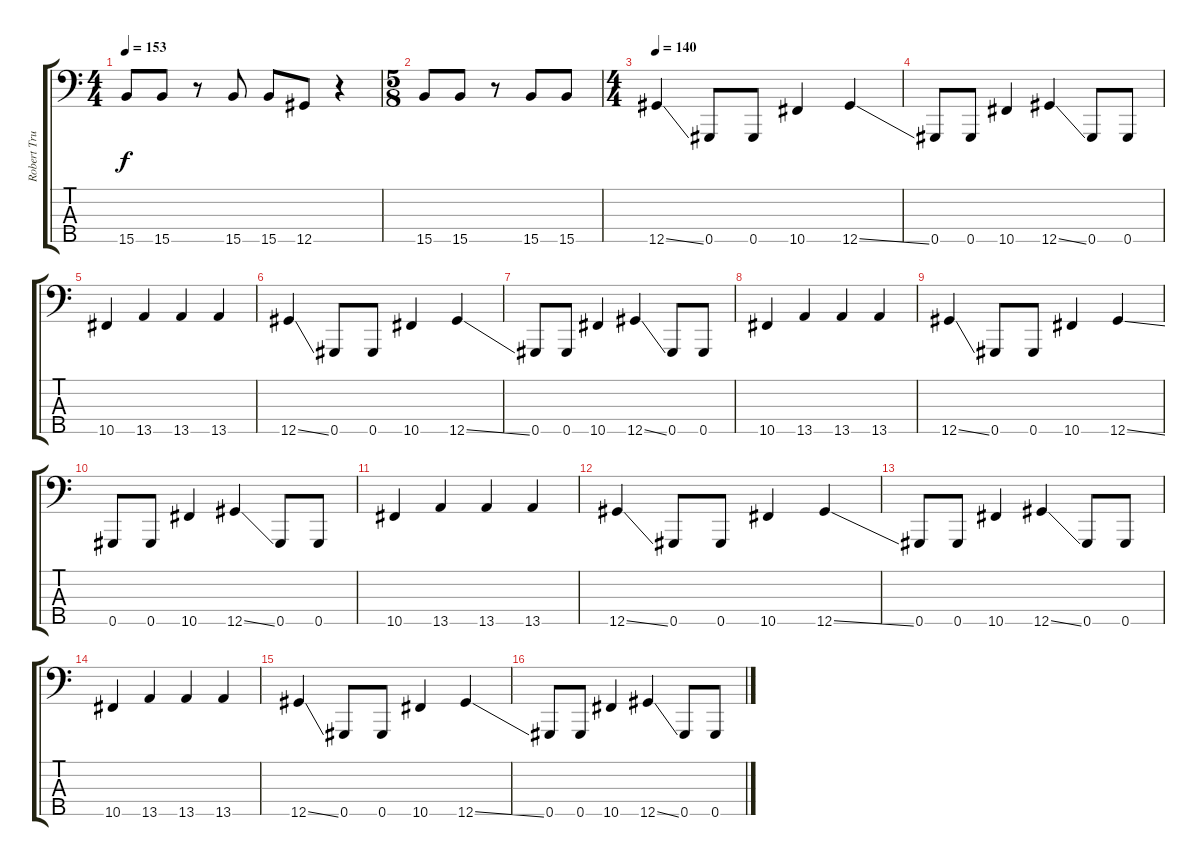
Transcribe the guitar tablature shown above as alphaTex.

\track ("Robert Trujillo (Bass)" "Robert Tru") {instrument electricbassfinger}
\staff {score tabs}
\tuning (E2 B1 Gb1 B0 Ab0) {hide}
\ts (4 4)
\tempo 153
\clef f4
\ks c
15.5.8{dy f} 15.5.8 r.8 15.5.8 15.5.8 12.5.8 r.4 |
\ts (5 8)
15.5.8 15.5.8 r.8 15.5.8 15.5.8 |
\ts (4 4)
\tempo 140
12.5{ss}.4 0.5.8 0.5.8 10.5.4 12.5{ss}.4 |
0.5.8 0.5.8 10.5.4 12.5{ss}.4 0.5.8 0.5.8 |
10.5.4 13.5.4 13.5.4 13.5.4 |
12.5{ss}.4 0.5.8 0.5.8 10.5.4 12.5{ss}.4 |
0.5.8 0.5.8 10.5.4 12.5{ss}.4 0.5.8 0.5.8 |
10.5.4 13.5.4 13.5.4 13.5.4 |
12.5{ss}.4 0.5.8 0.5.8 10.5.4 12.5{ss}.4 |
0.5.8 0.5.8 10.5.4 12.5{ss}.4 0.5.8 0.5.8 |
10.5.4 13.5.4 13.5.4 13.5.4 |
12.5{ss}.4 0.5.8 0.5.8 10.5.4 12.5{ss}.4 |
0.5.8 0.5.8 10.5.4 12.5{ss}.4 0.5.8 0.5.8 |
10.5.4 13.5.4 13.5.4 13.5.4 |
12.5{ss}.4 0.5.8 0.5.8 10.5.4 12.5{ss}.4 |
0.5.8 0.5.8 10.5.4 12.5{ss}.4 0.5.8 0.5.8
